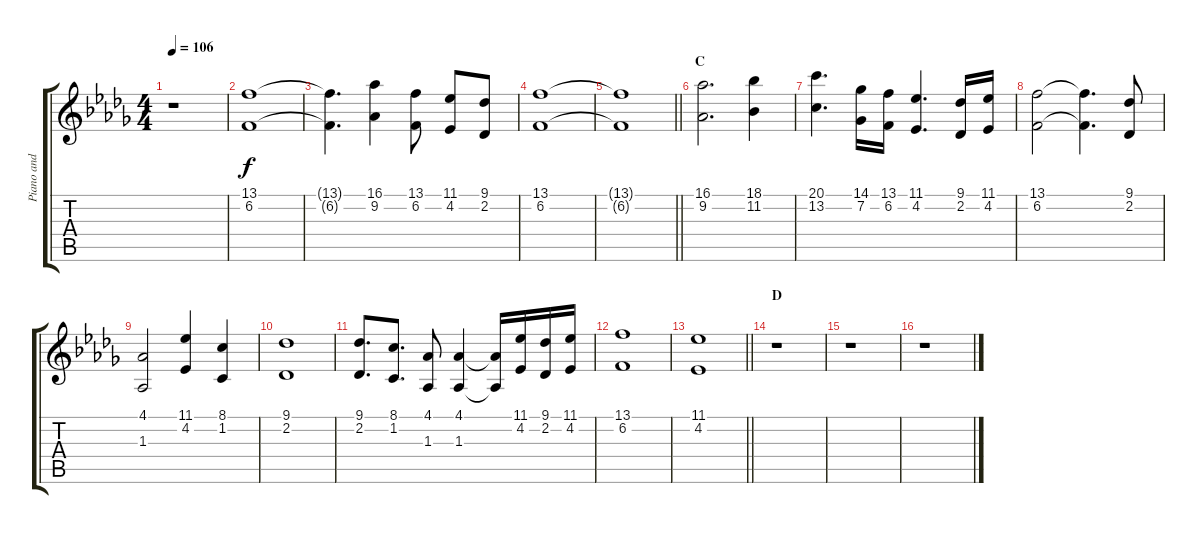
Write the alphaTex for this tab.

\track ("Piano and others" "Piano and ") {instrument electricpiano1}
\staff {score tabs}
\tuning (E4 B3 G3 D3 A2 E2) {hide}
\ts (4 4)
\tempo 106
\clef g2
\ks db
r.1{dy f} |
(13.1 6.2).1 |
(13.1{t} 6.2{t}).4{d} (16.1 9.2).4 (13.1 6.2).8 (11.1 4.2).8 (9.1 2.2).8 |
(13.1 6.2).1 |
\barLineRight lightlight
(13.1{t} 6.2{t}).1 |
\section ("" "C")
(16.1 9.2).2{d} (18.1 11.2).4 |
(20.1 13.2).4{d} (14.1 7.2).16 (13.1 6.2).16 (11.1 4.2).4{d} (9.1 2.2).16 (11.1 4.2).16 |
(13.1 6.2).2 (13.1{t} 6.2{t}).4{d} (9.1 2.2).8 |
(4.1 1.3).2 (11.1 4.2).4 (8.1 1.2).4 |
(9.1 2.2).1 |
(9.1 2.2).8{d} (8.1 1.2).8{d} (4.1 1.3).8 (4.1 1.3).4 (4.1{t} 1.3{t}).16 (11.1 4.2).16 (9.1 2.2).16 (11.1 4.2).16 |
(13.1 6.2).1 |
\barLineRight lightlight
(11.1 4.2).1 |
\section ("" "D")
r.1 |
r.1 |
r.1
